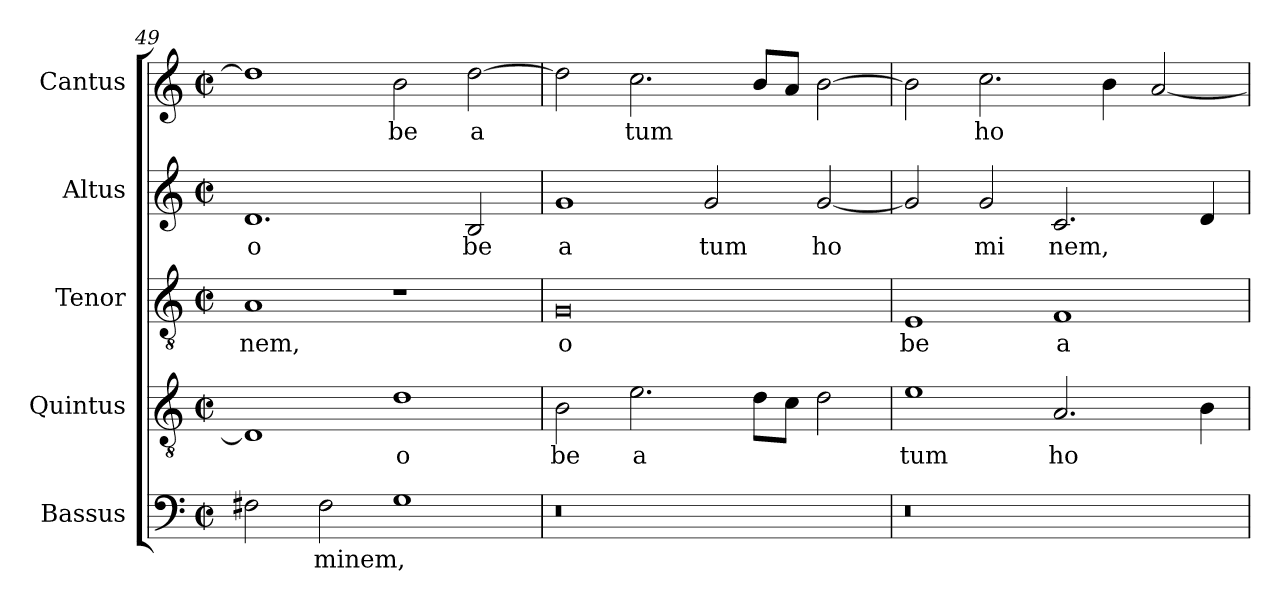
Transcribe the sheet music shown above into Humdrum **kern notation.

**kern	**text	**kern	**text	**kern	**text	**kern	**text	**kern	**text
*part5	*part5	*part4	*part4	*part3	*part3	*part2	*part2	*part1	*part1
*staff5	*staff5	*staff4	*staff4	*staff3	*staff3	*staff2	*staff2	*staff1	*staff1
*I"Bassus	*	*I"Quintus	*	*I"Tenor	*	*I"Altus	*	*I"Cantus	*
*clefF4	*	*clefGv2	*	*clefGv2	*	*clefG2	*	*clefG2	*
*k[]	*	*k[]	*	*k[]	*	*k[]	*	*k[]	*
*C:	*	*C:	*	*C:	*	*C:	*	*C:	*
*M2/2	*	*M2/2	*	*M2/2	*	*M2/2	*	*M2/2	*
*met(c|)	*	*met(c|)	*	*met(c|)	*	*met(c|)	*	*met(c|)	*
=49	=49	=49	=49	=49	=49	=49	=49	=49	=49
!	!LO:LY:b	!	!LO:LY:b:cj	!	!LO:LY:b:cj	!	!LO:LY:b:cj	!	!LO:LY:b:cj
2F#X\	.	1D]	.	1A	nem,	1.d	o	1dd]	.
!	!LO:LY:b	!	!	!	!	!	!	!	!
2F#\	minem,	.	.	.	.	.	.	.	.
!	!LO:LY:b	!	!LO:LY:b:cj	!	!	!	!	!	!LO:LY:b:cj
1G	.	1d	o	1r	.	.	.	2b\	be
!	!	!	!	!	!	!	!LO:LY:b:cj	!	!LO:LY:b:cj
.	.	.	.	.	.	2B/	be	[>2dd\	a
=50	=50	=50	=50	=50	=50	=50	=50	=50	=50
!	!	!	!LO:LY:b:cj	!	!LO:LY:b:cj	!	!LO:LY:b:cj	!	!LO:LY:b:cj
0r	.	2B\	be	0G	o	1g	a	2dd\]	.
!	!	!	!LO:LY:b:cj	!	!	!	!	!	!LO:LY:b:cj
.	.	2.e\	a	.	.	.	.	2.cc\	tum
!	!	!	!	!	!	!	!LO:LY:b:cj	!	!
.	.	.	.	.	.	2g/	tum	.	.
!	!	!	!LO:LY:b:cj	!	!	!	!	!	!LO:LY:b:cj
.	.	8d\L	.	.	.	.	.	8b/L	.
!	!	!	!LO:LY:b:cj	!	!	!	!	!	!LO:LY:b:cj
.	.	8c\J	.	.	.	.	.	8a/J	.
!	!	!	!LO:LY:b:cj	!	!	!	!LO:LY:b:cj	!	!LO:LY:b:cj
.	.	2d\	.	.	.	[<2g/	ho	[>2b\	.
=51	=51	=51	=51	=51	=51	=51	=51	=51	=51
!	!	!	!LO:LY:b:cj	!	!LO:LY:b:cj	!	!LO:LY:b:cj	!	!LO:LY:b:cj
0r	.	1e	tum	1E	be	2g/]	.	2b\]	.
!	!	!	!	!	!	!	!LO:LY:b:cj	!	!LO:LY:b:cj
.	.	.	.	.	.	2g/	mi	2.cc\	ho
!	!	!	!LO:LY:b:cj	!	!LO:LY:b:cj	!	!LO:LY:b:cj	!	!
.	.	2.A/	ho	1F	a	2.c/	nem,	.	.
!	!	!	!	!	!	!	!	!	!LO:LY:b:cj
.	.	.	.	.	.	.	.	4b\	.
!	!	!	!	!	!	!	!	!	!LO:LY:b:cj
.	.	.	.	.	.	.	.	[<2a/	.
!	!	!	!LO:LY:b:cj	!	!	!	!LO:LY:b:cj	!	!
.	.	4B\	.	.	.	4d/	.	.	.
=	=	=	=	=	=	=	=	=	=
*-	*-	*-	*-	*-	*-	*-	*-	*-	*-
